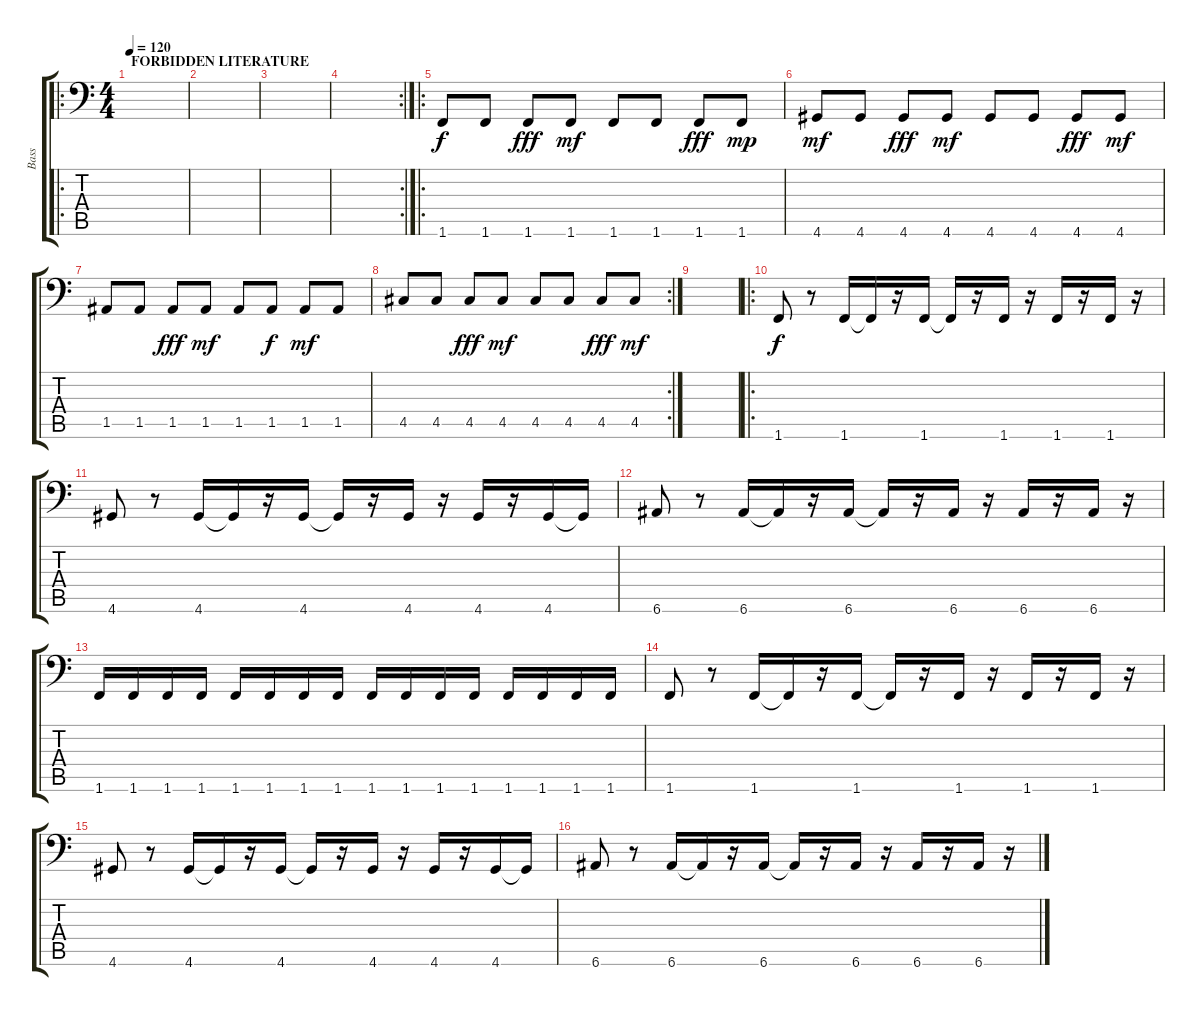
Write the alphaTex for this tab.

\track ("Bass" "Bass") {instrument electricbassfinger}
\staff {score tabs}
\tuning (E3 B2 G2 D2 A1 E1) {hide}
\ro
\ts (4 4)
\section ("" "FORBIDDEN LITERATURE")
\tempo 120
\clef f4
\ks c
|
|
|
\rc 2
|
\ro
1.6.8 1.6.8 1.6.8{dy fff} 1.6.8{dy mf} 1.6.8 1.6.8 1.6.8{dy fff} 1.6.8{dy mp} |
4.6.8{dy mf} 4.6.8 4.6.8{dy fff} 4.6.8{dy mf} 4.6.8 4.6.8 4.6.8{dy fff} 4.6.8{dy mf} |
1.5.8 1.5.8 1.5.8{dy fff} 1.5.8{dy mf} 1.5.8 1.5.8{dy f} 1.5.8{dy mf} 1.5.8 |
\rc 2
4.5.8 4.5.8 4.5.8{dy fff} 4.5.8{dy mf} 4.5.8 4.5.8 4.5.8{dy fff} 4.5.8{dy mf} |
|
\ro
1.6.8{dy f} r.8 1.6.16 1.6{t}.16 r.16 1.6.16 1.6{t}.16 r.16 1.6.16 r.16 1.6.16 r.16 1.6.16 r.16 |
4.6.8 r.8 4.6.16 4.6{t}.16 r.16 4.6.16 4.6{t}.16 r.16 4.6.16 r.16 4.6.16 r.16 4.6.16 4.6{t}.16 |
6.6.8 r.8 6.6.16 6.6{t}.16 r.16 6.6.16 6.6{t}.16 r.16 6.6.16 r.16 6.6.16 r.16 6.6.16 r.16 |
1.6.16 1.6.16 1.6.16 1.6.16 1.6.16 1.6.16 1.6.16 1.6.16 1.6.16 1.6.16 1.6.16 1.6.16 1.6.16 1.6.16 1.6.16 1.6.16 |
1.6.8 r.8 1.6.16 1.6{t}.16 r.16 1.6.16 1.6{t}.16 r.16 1.6.16 r.16 1.6.16 r.16 1.6.16 r.16 |
4.6.8 r.8 4.6.16 4.6{t}.16 r.16 4.6.16 4.6{t}.16 r.16 4.6.16 r.16 4.6.16 r.16 4.6.16 4.6{t}.16 |
6.6.8 r.8 6.6.16 6.6{t}.16 r.16 6.6.16 6.6{t}.16 r.16 6.6.16 r.16 6.6.16 r.16 6.6.16 r.16
